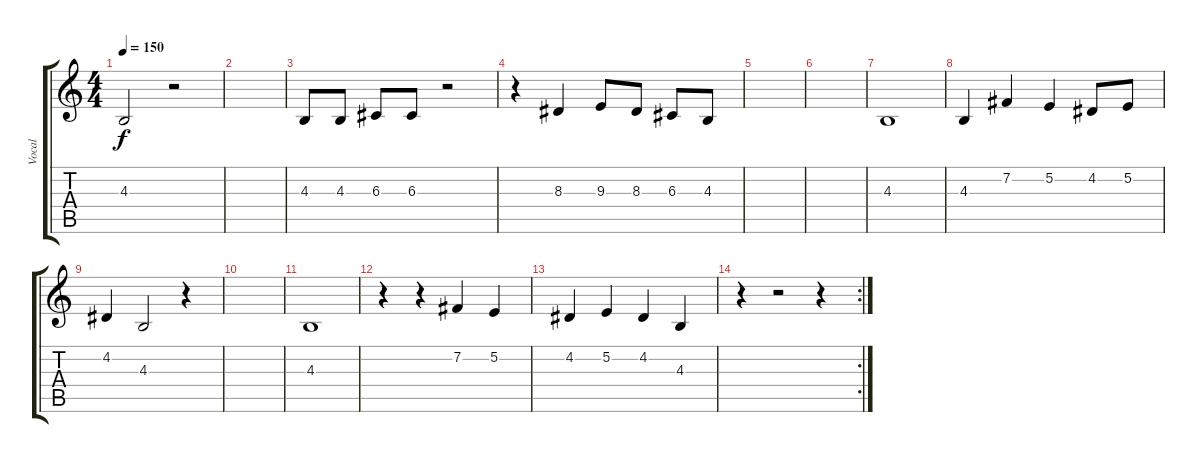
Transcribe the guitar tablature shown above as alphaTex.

\track ("Vocal" "Vocal") {instrument flute}
\staff {score tabs}
\tuning (E4 B3 G3 D3 A2 E2) {hide}
\ts (4 4)
\tempo 150
\clef g2
\ks c
4.3.2{dy f} r.2 |
|
4.3.8 4.3.8 6.3.8 6.3.8 r.2 |
r.4 8.3.4 9.3.8 8.3.8 6.3.8 4.3.8 |
|
|
4.3.1 |
4.3.4 7.2.4 5.2.4 4.2.8 5.2.8 |
4.2.4 4.3.2 r.4 |
|
4.3.1 |
r.4 r.4 7.2.4 5.2.4 |
4.2.4 5.2.4 4.2.4 4.3.4 |
\rc 2
r.4 r.2 r.4
